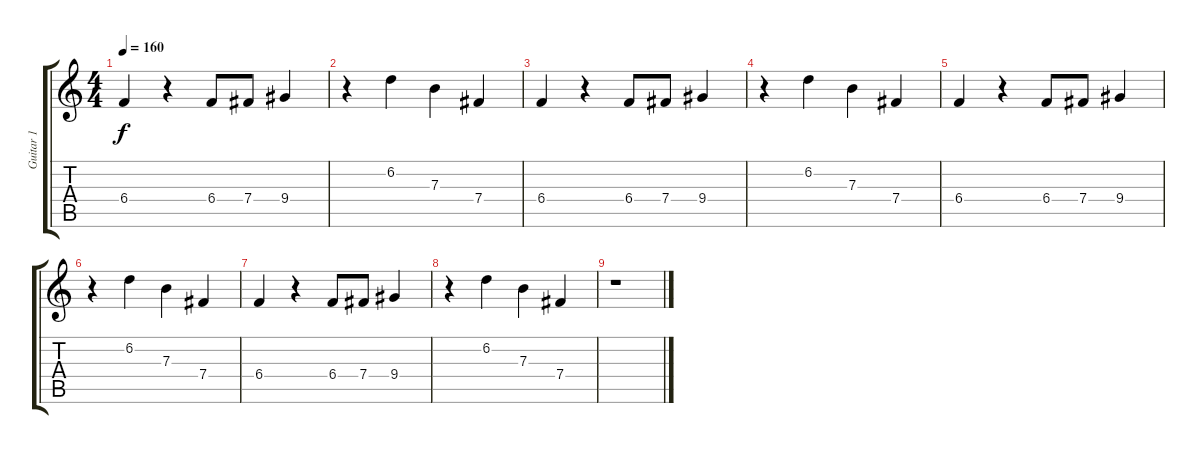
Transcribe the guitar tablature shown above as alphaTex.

\track ("Guitar 1" "Guitar 1") {instrument distortionguitar}
\staff {score tabs}
\tuning (Db4 Ab3 E3 B2 Gb2 Db2) {hide}
\ts (4 4)
\tempo 160
\clef g2
\ks c
6.4.4{dy f} r.4 6.4.8 7.4.8 9.4.4 |
r.4 6.2.4 7.3.4 7.4.4 |
6.4.4 r.4 6.4.8 7.4.8 9.4.4 |
r.4 6.2.4 7.3.4 7.4.4 |
6.4.4 r.4 6.4.8 7.4.8 9.4.4 |
r.4 6.2.4 7.3.4 7.4.4 |
6.4.4 r.4 6.4.8 7.4.8 9.4.4 |
r.4 6.2.4 7.3.4 7.4.4 |
r.1
